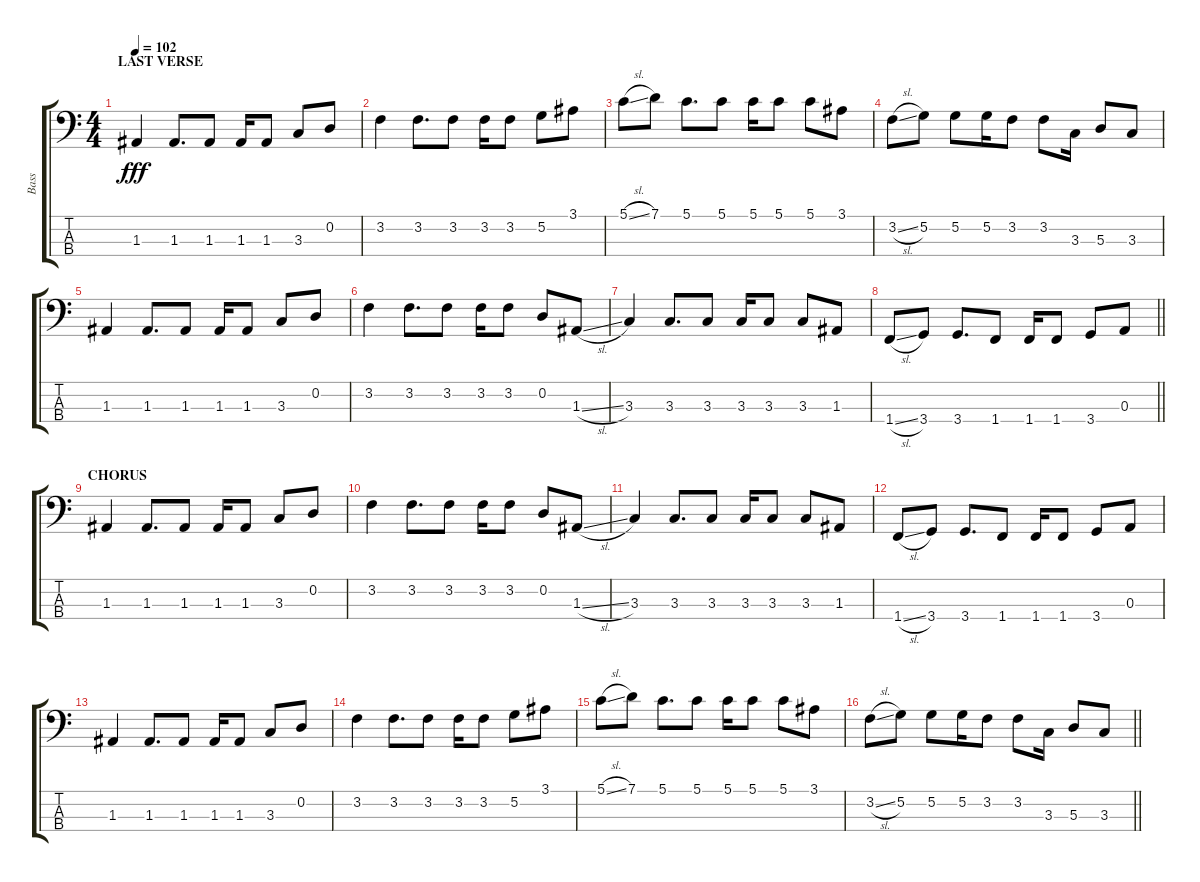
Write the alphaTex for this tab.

\track ("Bass" "Bass") {instrument acousticbass}
\staff {score tabs}
\tuning (G2 D2 A1 E1) {hide}
\ts (4 4)
\section ("" "LAST VERSE")
\tempo 102
\clef f4
\ks c
1.3.4{dy fff} 1.3.8{d} 1.3.8 1.3.16 1.3.8 3.3.8 0.2.8 |
3.2.4 3.2.8{d} 3.2.8 3.2.16 3.2.8 5.2.8 3.1.8 |
5.1{sl}.8 7.1.8 5.1.8{d} 5.1.8 5.1.16 5.1.8 5.1.8 3.1.8 |
3.2{sl}.8 5.2.8 5.2.8 5.2.16 3.2.8 3.2.8 3.3.16 5.3.8 3.3.8 |
1.3.4 1.3.8{d} 1.3.8 1.3.16 1.3.8 3.3.8 0.2.8 |
3.2.4 3.2.8{d} 3.2.8 3.2.16 3.2.8 0.2.8 1.3{sl}.8 |
3.3.4 3.3.8{d} 3.3.8 3.3.16 3.3.8 3.3.8 1.3.8 |
\barLineRight lightlight
1.4{sl}.8 3.4.8 3.4.8{d} 1.4.8 1.4.16 1.4.8 3.4.8 0.3.8 |
\section ("" "CHORUS")
1.3.4 1.3.8{d} 1.3.8 1.3.16 1.3.8 3.3.8 0.2.8 |
3.2.4 3.2.8{d} 3.2.8 3.2.16 3.2.8 0.2.8 1.3{sl}.8 |
3.3.4 3.3.8{d} 3.3.8 3.3.16 3.3.8 3.3.8 1.3.8 |
1.4{sl}.8 3.4.8 3.4.8{d} 1.4.8 1.4.16 1.4.8 3.4.8 0.3.8 |
1.3.4 1.3.8{d} 1.3.8 1.3.16 1.3.8 3.3.8 0.2.8 |
3.2.4 3.2.8{d} 3.2.8 3.2.16 3.2.8 5.2.8 3.1.8 |
5.1{sl}.8 7.1.8 5.1.8{d} 5.1.8 5.1.16 5.1.8 5.1.8 3.1.8 |
\barLineRight lightlight
3.2{sl}.8 5.2.8 5.2.8 5.2.16 3.2.8 3.2.8 3.3.16 5.3.8 3.3.8
